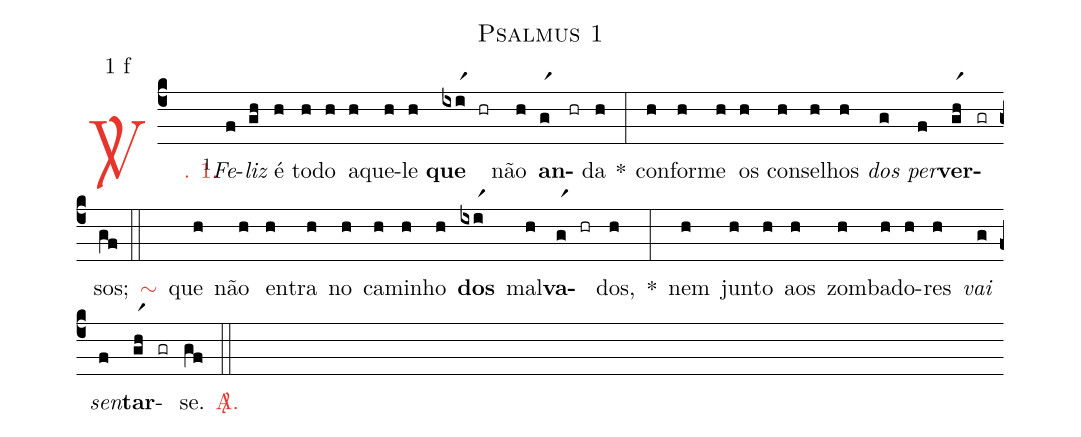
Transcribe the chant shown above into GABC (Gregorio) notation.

name: Psalmus 1;
mode: 1;
mode-differentia: f;
%%
(c4)

<c><sp>V/</sp>. 1.</c>() <v>\VSup{1}</v><i>Fe</i>(f)<i>liz</i>(gh) é(h) to(h)do(h) a(h)que(h)le(h) <b>que</b>(ixir1) (hr) não(h) <b>an</b>(gr1)(hr)da(h) *(:) con(h)for(h)me(h) os(h) con(h)se(h)lhos(h) <i>dos</i>(g) <i>per</i>(f)<b>ver</b>(gr1h)(gr)sos;(gf)

(::)

<nlba><c><sp>~</sp></c>() que</nlba>(h) não(h) en(h)tra(h) no(h) ca(h)mi(h)nho(h) <b>dos</b>(ixir1) mal(h)<b>va</b>(gr1)(hr)dos,(h) *(:) nem(h) jun(h)to(h) aos(h) zom(h)ba(h)do(h)res(h) <i>vai</i>(g) <i>sen</i>(f)<b>tar</b>-(gr1h)(gr)se.(gf)

<c><sp>A/</sp>.</c>(::)
